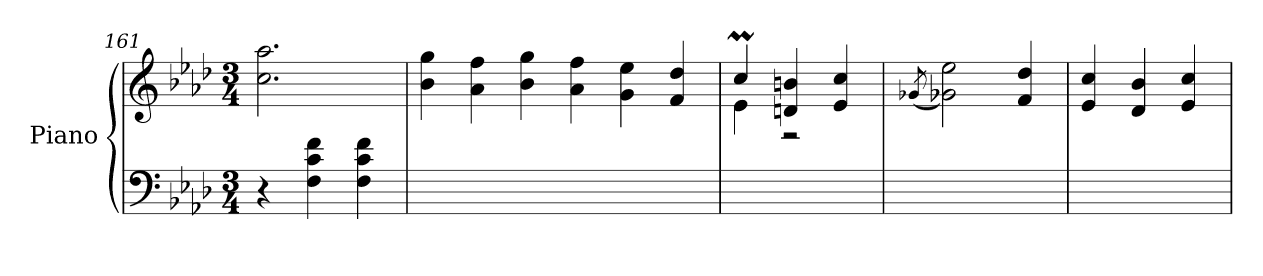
**kern	**kern
*part1	*part1
*staff2	*staff1
*I"Piano	*
*I'Pno.	*
*clefF4	*clefG2
*k[b-e-a-d-]	*k[b-e-a-d-]
*M3/4	*M3/4
=161	=161
4r	2.cc\ 2.aa-\
4F\ 4c\ 4f\	.
4F\ 4c\ 4f\	.
=162	=162
1ryy	4b-\ 4gg\
.	4a-\ 4ff\
.	4b-\ 4gg\
.	4a-\ 4ff\
2ryy	4g\ 4ee-\
.	4f/ 4dd-/
=163	=163
*	*^
2.ryy	4ccm/	4e-\
.	4dn/ 4bn/	2r
.	4e-/ 4cc/	.
*	*v	*v
=164	=164
.	(<8qg-X/
2.ryy	2g-\ 2ee-\)
.	4f/ 4dd-/
=165	=165
2.ryy	4e-/ 4cc/
.	4d-/ 4b-/
.	4e-/ 4cc/
=	=
*-	*-
